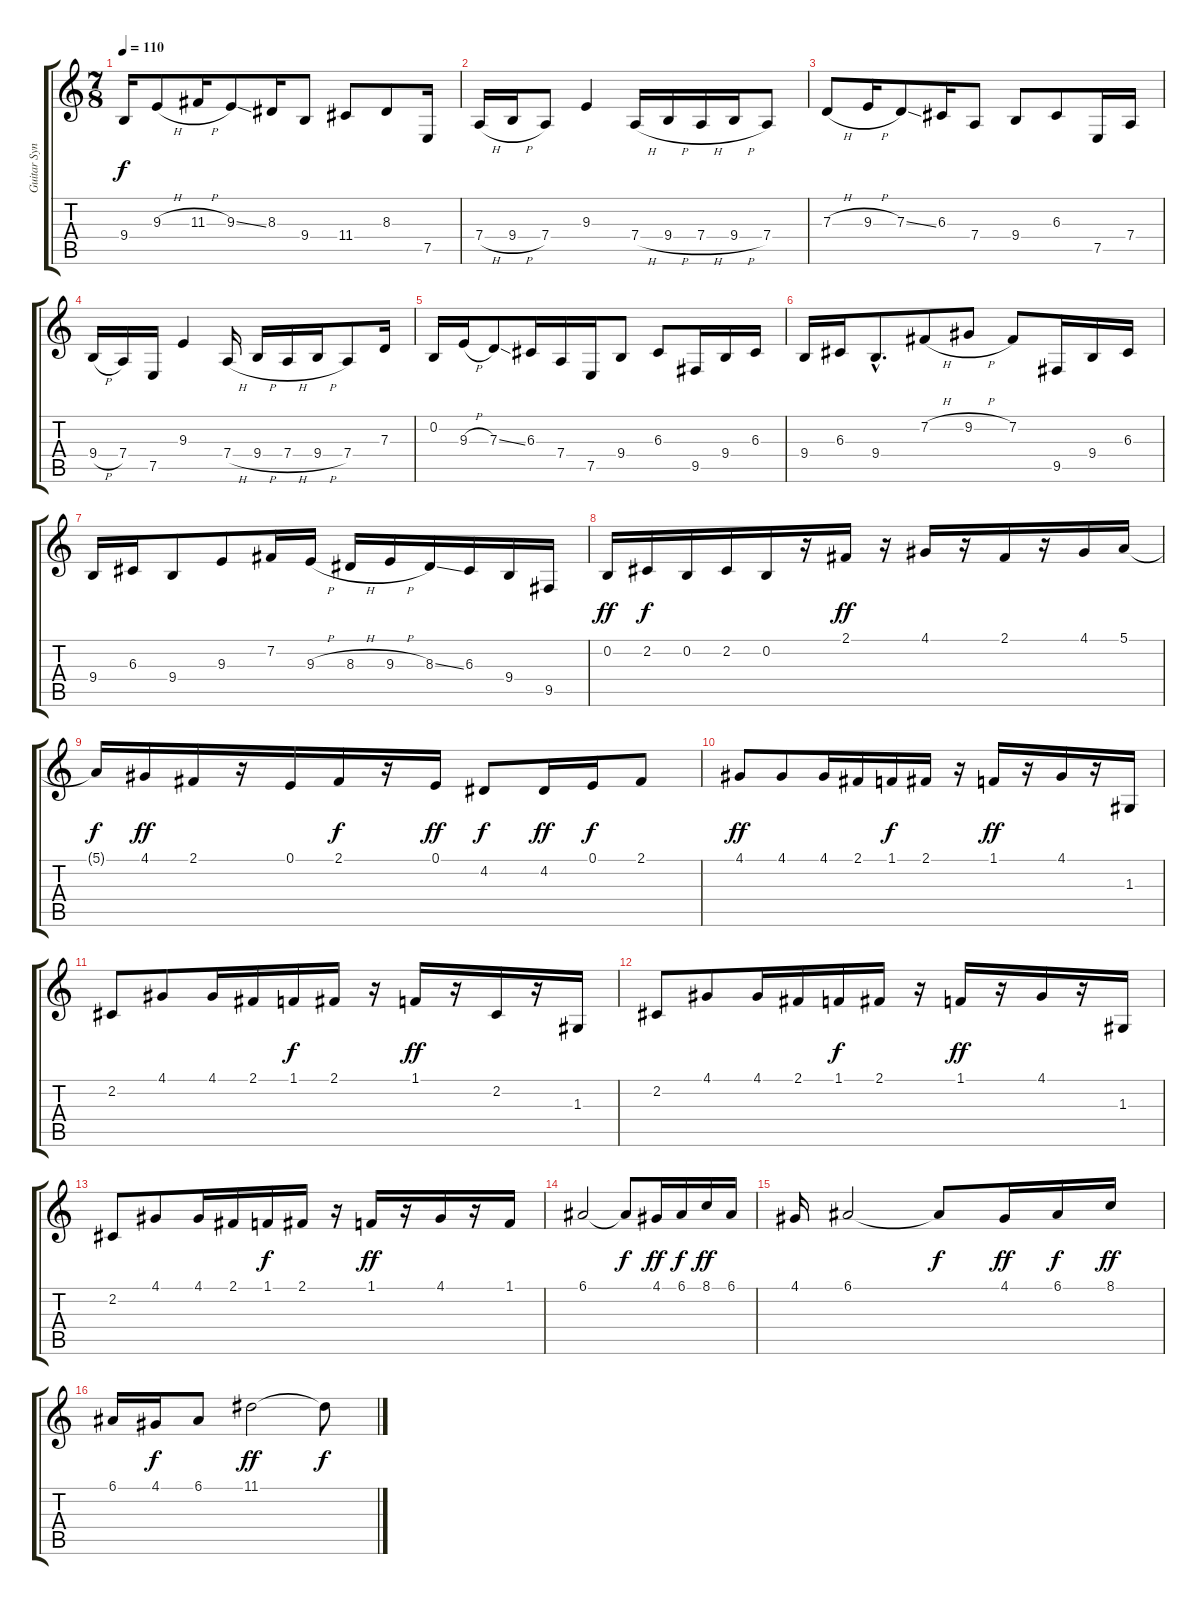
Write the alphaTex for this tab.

\track ("Guitar Synths" "Guitar Syn") {instrument lead5charang}
\staff {score tabs}
\tuning (E4 B3 G3 D3 A2 E2) {hide}
\ts (7 8)
\tempo 110
\clef g2
\ks c
9.4{t}.16{dy f} 9.3{h}.8 11.3{h}.16 9.3{ss}.8 8.3.16 9.4.8 11.4.8 8.3.8 7.5.16 |
7.4{h}.16 9.4{h}.16 7.4.8 9.3.4 7.4{h}.16 9.4{h}.16 7.4{h}.16 9.4{h}.16 7.4.8 |
7.3{h}.8 9.3{h}.16 7.3{ss}.8 6.3.16 7.4.8 9.4.8 6.3.8 7.5.16 7.4.16 |
9.4{h}.16 7.4.16 7.5.16 9.3.4 7.4{h}.16 9.4{h}.16 7.4{h}.16 9.4{h}.16 7.4.8 7.3.16 |
0.2.16 9.3{h}.16 7.3{ss}.8 6.3.16 7.4.16 7.5.16 9.4.8 6.3.8 9.5.16 9.4.16 6.3.16 |
9.4.16 6.3.16 9.4{hac}.8{d} 7.2{h}.8 9.2{h}.8 7.2.8 9.5.16 9.4.16 6.3.16 |
9.4.16 6.3.16 9.4.8 9.3.8 7.2.16 9.3{h}.16 8.3{h}.16 9.3{h}.16 8.3{ss}.16 6.3.16 9.4.16 9.5.16 |
0.2.16{dy ff} 2.2.16{dy f} 0.2.16 2.2.16 0.2.16 r.16 2.1.16{dy ff} r.16 4.1.16 r.16 2.1.16 r.16 4.1.16 5.1.16 |
5.1{t}.16{dy f} 4.1.16{dy ff} 2.1.16 r.16 0.1.16 2.1.16{dy f} r.16 0.1.16{dy ff} 4.2.8{dy f} 4.2.16{dy ff} 0.1.16{dy f} 2.1.8 |
4.1.8{dy ff} 4.1.8 4.1.16 2.1.16 1.1.16{dy f} 2.1.16 r.16 1.1.16{dy ff} r.16 4.1.16 r.16 1.3.16 |
2.2.8 4.1.8 4.1.16 2.1.16 1.1.16{dy f} 2.1.16 r.16 1.1.16{dy ff} r.16 2.2.16 r.16 1.3.16 |
2.2.8 4.1.8 4.1.16 2.1.16 1.1.16{dy f} 2.1.16 r.16 1.1.16{dy ff} r.16 4.1.16 r.16 1.3.16 |
2.2.8 4.1.8 4.1.16 2.1.16 1.1.16{dy f} 2.1.16 r.16 1.1.16{dy ff} r.16 4.1.16 r.16 1.1.16 |
6.1.2 6.1{t}.8{dy f} 4.1.16{dy ff} 6.1.16{dy f} 8.1.16{dy ff} 6.1.16 |
4.1.16 6.1.2 6.1{t}.8{dy f} 4.1.16{dy ff} 6.1.16{dy f} 8.1.16{dy ff} |
6.1.16 4.1.16{dy f} 6.1.8 11.1.2{dy ff} 11.1{t}.8{dy f}
